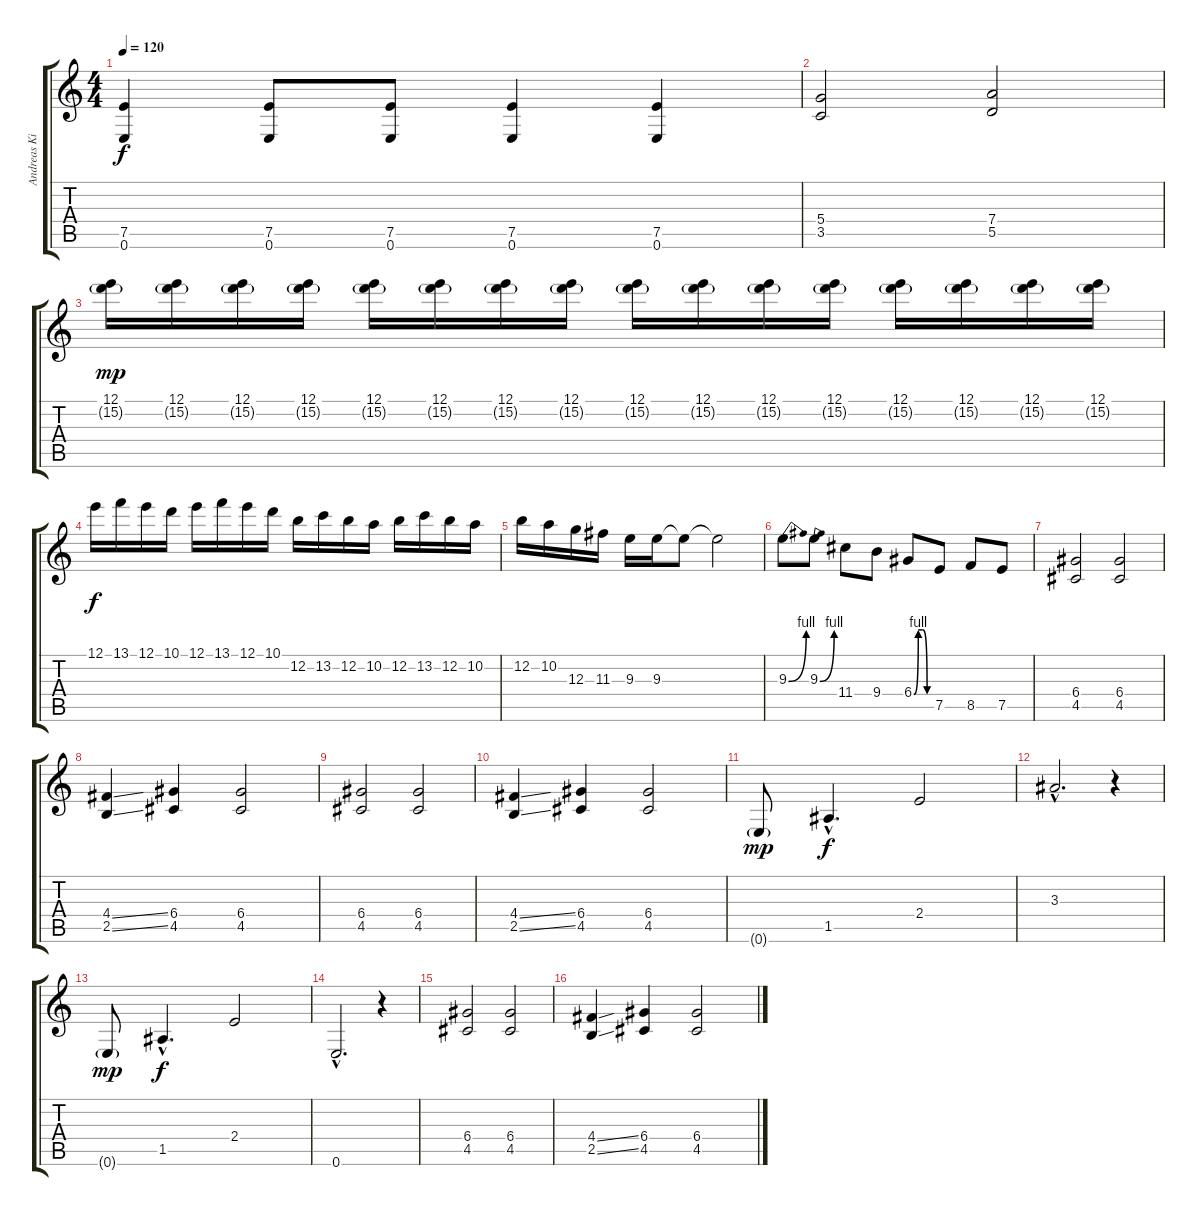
\track ("Andreas Kisser" "Andreas Ki") {instrument distortionguitar}
\staff {score tabs}
\tuning (E4 B3 G3 D3 A2 E2) {hide}
\ts (4 4)
\tempo 120
\clef g2
\ks c
(7.5 0.6).4{dy f} (7.5 0.6).8 (7.5 0.6).8 (7.5 0.6).4 (7.5 0.6).4 |
(5.4 3.5).2 (7.4 5.5).2 |
(12.1 15.2{g}).16{dy mp} (12.1 15.2{g}).16 (12.1 15.2{g}).16 (12.1 15.2{g}).16 (12.1 15.2{g}).16 (12.1 15.2{g}).16 (12.1 15.2{g}).16 (12.1 15.2{g}).16 (12.1 15.2{g}).16 (12.1 15.2{g}).16 (12.1 15.2{g}).16 (12.1 15.2{g}).16 (12.1 15.2{g}).16 (12.1 15.2{g}).16 (12.1 15.2{g}).16 (12.1 15.2{g}).16 |
12.1.16{dy f} 13.1.16 12.1.16 10.1.16 12.1.16 13.1.16 12.1.16 10.1.16 12.2.16 13.2.16 12.2.16 10.2.16 12.2.16 13.2.16 12.2.16 10.2.16 |
12.2.16 10.2.16 12.3.16 11.3.16 9.3.16 9.3.16 9.3{t}.8 9.3{t}.2 |
9.3{be (bend 0 0 60 4)}.8 9.3{be (bend 0 0 60 4)}.8 11.4.8 9.4.8 6.4{be (custom 0 0 15 4 30 4 45 0 60 0)}.8 7.5.8 8.5.8 7.5.8 |
(6.4 4.5).2 (6.4 4.5).2 |
(4.4{ss} 2.5{ss}).4 (6.4 4.5).4 (6.4 4.5).2 |
(6.4 4.5).2 (6.4 4.5).2 |
(4.4{ss} 2.5{ss}).4 (6.4 4.5).4 (6.4 4.5).2 |
0.6{g}.8{dy mp} 1.5{hac}.4{d dy f} 2.4.2 |
3.3{hac}.2{d} r.4 |
0.6{g}.8{dy mp} 1.5{hac}.4{d dy f} 2.4.2 |
0.6{hac}.2{d} r.4 |
(6.4 4.5).2 (6.4 4.5).2 |
(4.4{ss} 2.5{ss}).4 (6.4 4.5).4 (6.4 4.5).2
